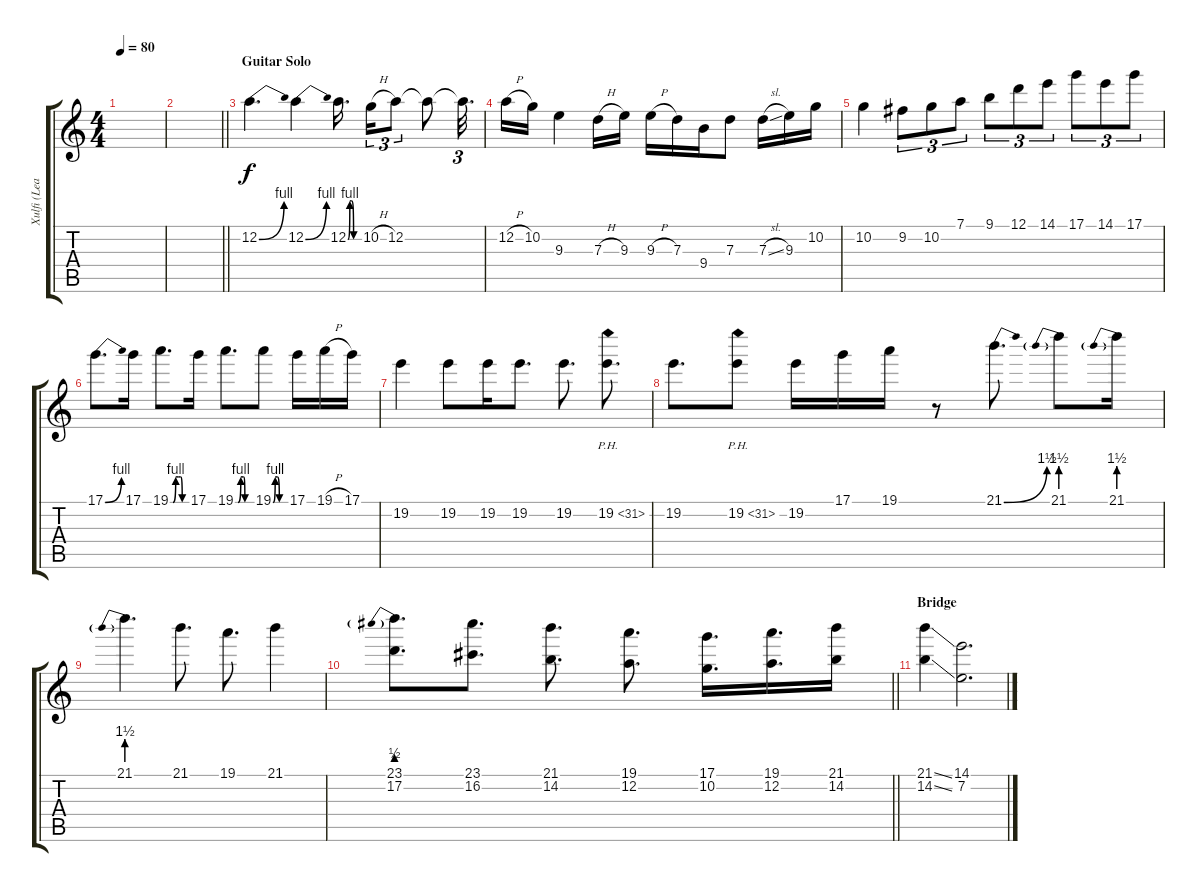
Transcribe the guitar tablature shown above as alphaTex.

\track ("Xulfi (Lead Center)" "Xulfi (Lea") {instrument distortionguitar}
\staff {score tabs}
\tuning (D4 A3 G3 D3 A2 D2) {hide}
\ts (4 4)
\tempo 80
\clef g2
\ks c
|
\barLineRight lightlight
|
\section ("" "Guitar Solo")
12.2{be (bend 0 0 60 4)}.4{d} 12.2{be (bend 0 0 60 4)}.4 12.2{be (custom 0 0 10 4 20 4 30 0 60 0)}.16{d} 10.2{h}.16{tu (3 2)} 12.2.8{tu (3 2)} 12.2{t}.8 12.2{t}.32{d tu (3 2)} |
12.2{h}.16 10.2.16 9.3.4 7.3{h}.16 9.3.16 9.3{h}.16 7.3.16 9.4.16 7.3.8 7.3{sl}.16 9.3.16 10.2.16 |
10.2.4 9.2.8{tu (3 2)} 10.2.8{tu (3 2)} 7.1.8{tu (3 2)} 9.1.8{tu (3 2)} 12.1.8{tu (3 2)} 14.1.8{tu (3 2)} 17.1.8{tu (3 2)} 14.1.8{tu (3 2)} 17.1.8{tu (3 2)} |
17.1{be (bend 0 0 60 4)}.8{d} 17.1.16 19.1{be (custom 0 0 10 0 20 4 30 4 38 4 44 0 60 0)}.8{d} 17.1.16 19.1{be (custom 0 0 10 0 20 4 30 4 35 0 38 0 44 0 60 0)}.8{d} 19.1{be (custom 0 0 10 4 20 4 30 0 60 0)}.8 17.1.16 19.1{h}.16 17.1.16 |
19.2.4 19.2.8 19.2.16 19.2.8{d} 19.2.8{d} 19.2{ph 12}.8{d} |
19.2.8{d} 19.2{ph 12}.8 19.2.16 17.1.16 19.1.16 r.8 21.1{be (bend 0 0 60 6)}.8{d} 21.1{be (prebend 0 6 60 6)}.8 21.1{be (prebend 0 6 60 6)}.16 |
21.1{be (prebend 0 6 60 6)}.4{d} 21.1.8{d} 19.1.8{d} 21.1.4 |
\barLineRight lightlight
(23.1{be (prebend 0 2 60 2)} 17.2).8{d} (23.1 16.2).8{d} (21.1 14.2).8{d} (19.1 12.2).8{d} (17.1 10.2).16{d} (19.1 12.2).16{d} (21.1 14.2).16 |
\section ("" "Bridge")
(21.1{ss} 14.2{ss}).4 (14.1 7.2).2{d volume 4}
